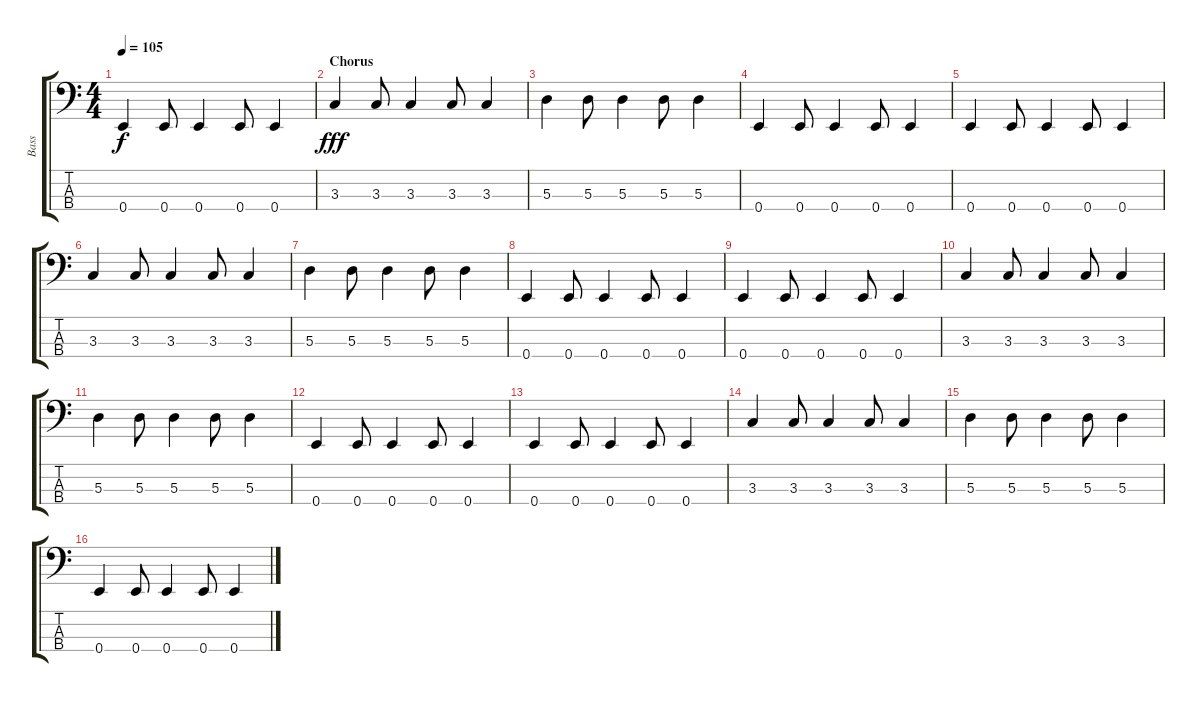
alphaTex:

\track ("Bass" "Bass") {instrument fretlessbass}
\staff {score tabs}
\tuning (G2 D2 A1 E1) {hide}
\ts (4 4)
\tempo 105
\clef f4
\ks c
0.4.4{dy f} 0.4.8 0.4.4 0.4.8 0.4.4 |
\section ("" "Chorus")
3.3.4{dy fff} 3.3.8 3.3.4 3.3.8 3.3.4 |
5.3.4 5.3.8 5.3.4 5.3.8 5.3.4 |
0.4.4 0.4.8 0.4.4 0.4.8 0.4.4 |
0.4.4 0.4.8 0.4.4 0.4.8 0.4.4 |
3.3.4 3.3.8 3.3.4 3.3.8 3.3.4 |
5.3.4 5.3.8 5.3.4 5.3.8 5.3.4 |
0.4.4 0.4.8 0.4.4 0.4.8 0.4.4 |
0.4.4 0.4.8 0.4.4 0.4.8 0.4.4 |
3.3.4 3.3.8 3.3.4 3.3.8 3.3.4 |
5.3.4 5.3.8 5.3.4 5.3.8 5.3.4 |
0.4.4 0.4.8 0.4.4 0.4.8 0.4.4 |
0.4.4 0.4.8 0.4.4 0.4.8 0.4.4 |
3.3.4 3.3.8 3.3.4 3.3.8 3.3.4 |
5.3.4 5.3.8 5.3.4 5.3.8 5.3.4 |
0.4.4 0.4.8 0.4.4 0.4.8 0.4.4
